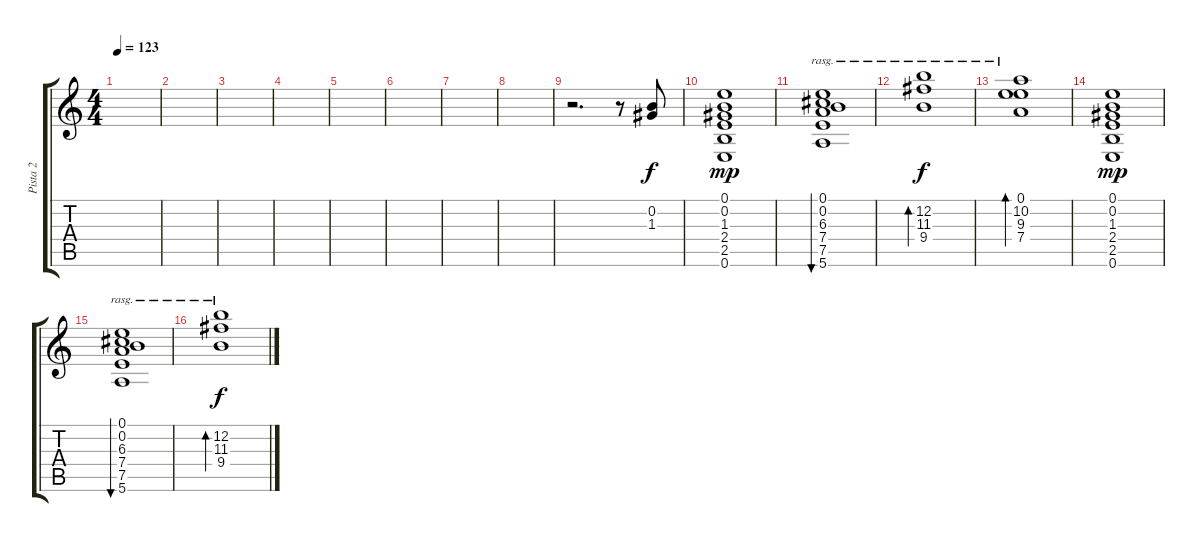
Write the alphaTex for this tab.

\track ("Pista 2" "Pista 2") {instrument overdrivenguitar}
\staff {score tabs}
\tuning (E4 B3 G3 D3 A2 E2) {hide}
\ts (4 4)
\tempo 123
\clef g2
\ks c
|
|
|
|
|
|
|
|
r.2{d} r.8 (0.2 1.3).8{volume 5} |
(0.1 0.2 1.3 2.4 2.5 0.6).1{dy mp} |
(0.1 0.2 6.3 7.4 7.5 5.6).1{bu 480 rasg ii} |
(12.2 11.3 9.4).1{bd 240 rasg ii dy f} |
(0.1 10.2 9.3 7.4).1{bd 240 rasg ii} |
(0.1 0.2 1.3 2.4 2.5 0.6).1{dy mp} |
(0.1 0.2 6.3 7.4 7.5 5.6).1{bu 480 rasg ii} |
(12.2 11.3 9.4).1{bd 240 rasg ii dy f}
